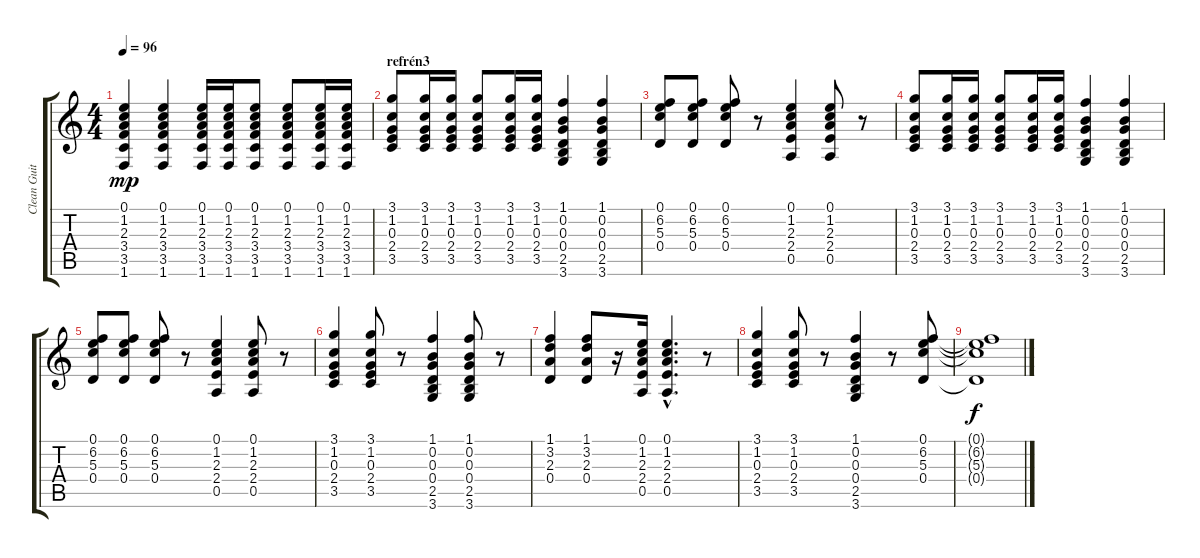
\track ("Clean Guitar" "Clean Guit") {instrument electricguitarjazz}
\staff {score tabs}
\tuning (E4 B3 G3 D3 A2 E2) {hide}
\ts (4 4)
\tempo 96
\clef g2
\ks c
(0.1 1.2 2.3 3.4 3.5 1.6).4{dy mp} (0.1 1.2 2.3 3.4 3.5 1.6).4 (0.1 1.2 2.3 3.4 3.5 1.6).16 (0.1 1.2 2.3 3.4 3.5 1.6).16 (0.1 1.2 2.3 3.4 3.5 1.6).8 (0.1 1.2 2.3 3.4 3.5 1.6).8 (0.1 1.2 2.3 3.4 3.5 1.6).16 (0.1 1.2 2.3 3.4 3.5 1.6).16 |
\section ("" "refrén3")
(3.1 1.2 0.3 2.4 3.5).8 (3.1 1.2 0.3 2.4 3.5).16 (3.1 1.2 0.3 2.4 3.5).16 (3.1 1.2 0.3 2.4 3.5).8 (3.1 1.2 0.3 2.4 3.5).16 (3.1 1.2 0.3 2.4 3.5).16 (1.1 0.2 0.3 0.4 2.5 3.6).4 (1.1 0.2 0.3 0.4 2.5 3.6).4 |
(0.1 6.2 5.3 0.4).8 (0.1 6.2 5.3 0.4).8 (0.1 6.2 5.3 0.4).8 r.8 (0.1 1.2 2.3 2.4 0.5).4 (0.1 1.2 2.3 2.4 0.5).8 r.8 |
(3.1 1.2 0.3 2.4 3.5).8 (3.1 1.2 0.3 2.4 3.5).16 (3.1 1.2 0.3 2.4 3.5).16 (3.1 1.2 0.3 2.4 3.5).8 (3.1 1.2 0.3 2.4 3.5).16 (3.1 1.2 0.3 2.4 3.5).16 (1.1 0.2 0.3 0.4 2.5 3.6).4 (1.1 0.2 0.3 0.4 2.5 3.6).4 |
(0.1 6.2 5.3 0.4).8 (0.1 6.2 5.3 0.4).8 (0.1 6.2 5.3 0.4).8 r.8 (0.1 1.2 2.3 2.4 0.5).4 (0.1 1.2 2.3 2.4 0.5).8 r.8 |
(3.1 1.2 0.3 2.4 3.5).4 (3.1 1.2 0.3 2.4 3.5).8 r.8 (1.1 0.2 0.3 0.4 2.5 3.6).4 (1.1 0.2 0.3 0.4 2.5 3.6).8 r.8 |
(1.1 3.2 2.3 0.4).4 (1.1 3.2 2.3 0.4).8 r.16 (0.1 1.2 2.3 2.4 0.5).16 (0.1{hac} 1.2{hac} 2.3{hac} 2.4{hac} 0.5{hac}).4{d} r.8 |
(3.1 1.2 0.3 2.4 3.5).4 (3.1 1.2 0.3 2.4 3.5).8 r.8 (1.1 0.2 0.3 0.4 2.5 3.6).4 r.8 (0.1 6.2 5.3 0.4).8 |
(0.1{t} 6.2{t} 5.3{t} 0.4{t}).1{dy f}
